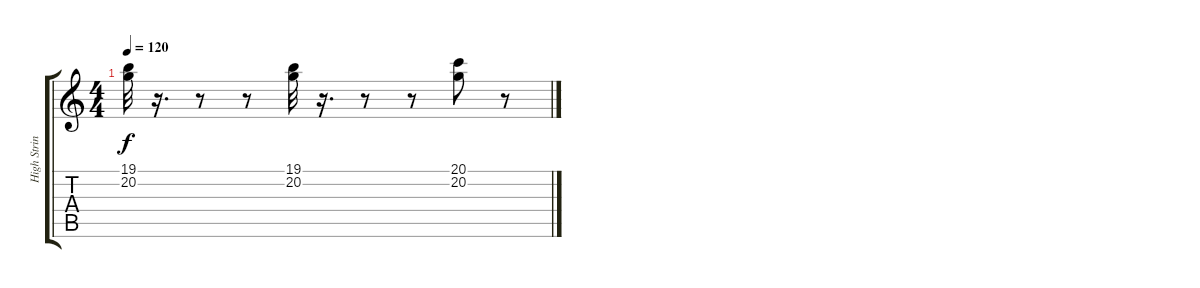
\track ("High Strings" "High Strin") {instrument stringensemble2}
\staff {score tabs}
\tuning (E4 B3 G3 D3 A2 E2) {hide}
\ts (4 4)
\tempo 120
\clef g2
\ks c
(19.1 20.2).32{dy f} r.16{d} r.8 r.8 (19.1 20.2).32 r.16{d} r.8 r.8 (20.1 20.2).8 r.8
